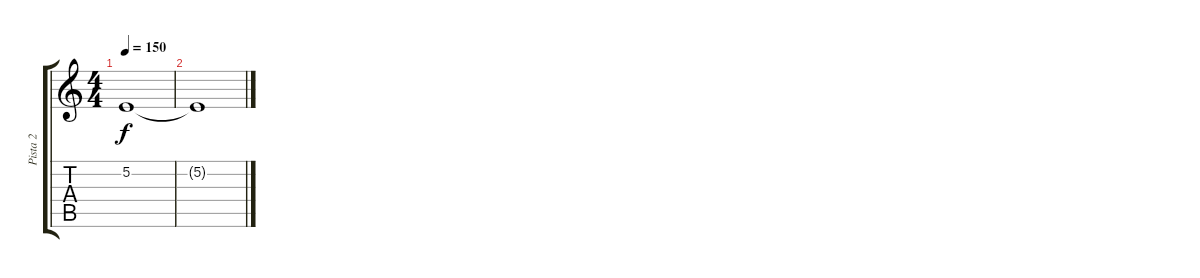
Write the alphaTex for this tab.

\track ("Pista 2" "Pista 2") {instrument synthstrings2}
\staff {score tabs}
\tuning (E4 B3 G3 D3 A2 E2) {hide}
\ts (4 4)
\tempo 150
\clef g2
\ks c
5.2{t}.1{dy f volume 0} |
5.2{t}.1
